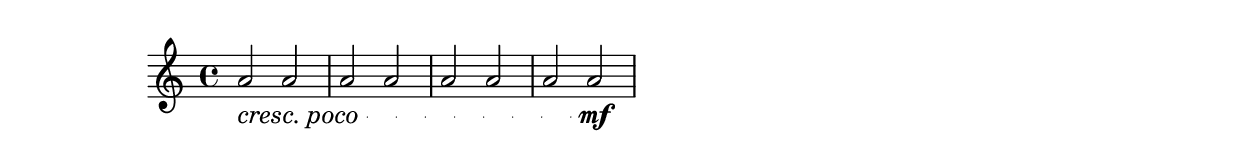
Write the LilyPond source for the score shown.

%% Do not edit this file; it is automatically
%% generated from LSR http://lsr.dsi.unimi.it
%% This file is in the public domain.
\version "2.13.31"

\header {
  lsrtags = "expressive-marks"

%% Translation of GIT committish: 0b55335aeca1de539bf1125b717e0c21bb6fa31b
  texidoces = "
Se puede modificar el texto empleado para los crescendos y
decrescendos modificando las propiedades de contexto
@code{crescendoText} y @code{decrescendoText}.  El estilo de la
línea de extensión se puede cambiar modificando la propiedad
@code{'style} de @code{DynamicTextSpanner}.  El valor
predeterminado es @code{'hairpin} (regulador), y entre otros
valores posibles se encuentran @code{'line} (línea),
@code{'dashed-line} (línea discontinua) y @code{'dotted-line}
(línea de puntos):

"
  doctitlees = "Cambiar el texto y los estilos de objeto de extensión para las indicaciones dinámicas textuales"


%% Translation of GIT committish: 0a868be38a775ecb1ef935b079000cebbc64de40
texidocde = "
Der Text, der für Crescendo und Decrescendo gesetzt wird, kann geändert
werden, indem man die Eigenschaften @code{crescendoText} und
@code{decrescendoText} verändert.  Der Stil des Streckers kann auch
geändert werden, indem die @code{'style}-Eigenschaft des
@code{DynamicTextSpanner} beeinflusst wird.  Der Standardwert ist
@code{'hairpin}, andere Möglichkeiten sind @code{'line}, @code{'dashed-line}
und @code{'dotted-line}.
"
  doctitlede = "Text und Strecker-Stile für Dynamik-Texte ändern"

%% Translation of GIT committish: 4ab2514496ac3d88a9f3121a76f890c97cedcf4e
  texidocfr = "
Le texte par défaut des crescendos et decrescendos se change en
modifiant les propriétés de contexte @code{crescendoText} et
@code{decrescendoText}. L'aspect de la ligne d'extension est fonction
de la propriété @code{'style} du @code{DynamicTextSpanner}.  Sa valeur
par défaut est @code{'hairpin}, mais d'autres valeurs sont disponibles,
comme @code{'line}, @code{'dashed-line} et @code{'dotted-line}.

"
  doctitlefr = "Modifidation du texte et de l'extension de nuances textuelles"


  texidoc = "
The text used for crescendos and decrescendos can be changed by
modifying the context properties @code{crescendoText} and
@code{decrescendoText}. The style of the spanner line can be changed by
modifying the @code{'style} property of @code{DynamicTextSpanner}.  The
default value is @code{'hairpin}, and other possible values include
@code{'line}, @code{'dashed-line} and @code{'dotted-line}.

"
  doctitle = "Changing text and spanner styles for text dynamics"
} % begin verbatim

\relative c'' {
  \set crescendoText = \markup { \italic { cresc. poco } }
  \set crescendoSpanner = #'text
  \override DynamicTextSpanner #'style = #'dotted-line
  a2\< a
  a2 a
  a2 a
  a2 a\mf
}
